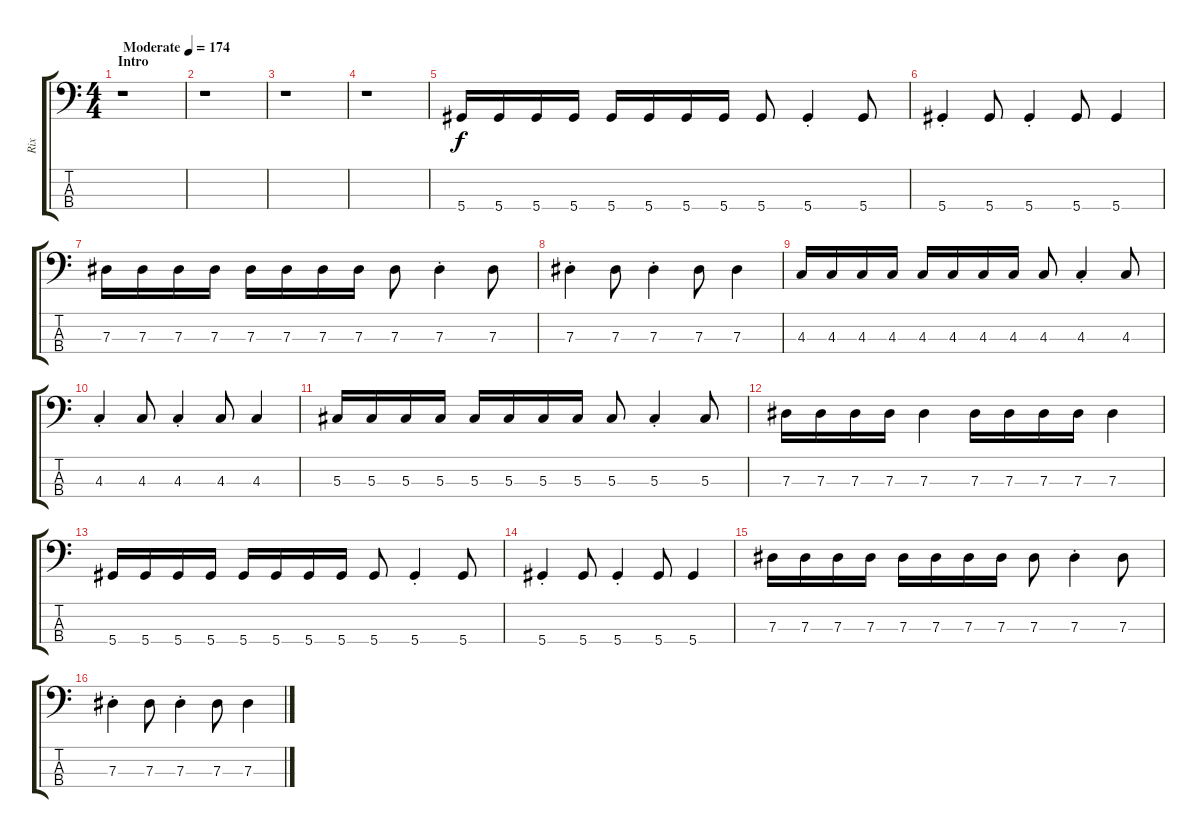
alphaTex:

\track ("Rix" "Rix") {instrument electricbasspick}
\staff {score tabs}
\tuning (Gb2 Db2 Ab1 Eb1) {hide}
\ts (4 4)
\section ("" "Intro")
\tempo (174 "Moderate")
\clef f4
\ks c
r.1{dy f instrument electricbasspick} |
r.1 |
r.1 |
r.1 |
5.4.16 5.4.16 5.4.16 5.4.16 5.4.16 5.4.16 5.4.16 5.4.16 5.4.8 5.4{st}.4 5.4.8 |
5.4{st}.4 5.4.8 5.4{st}.4 5.4.8 5.4.4 |
7.3.16 7.3.16 7.3.16 7.3.16 7.3.16 7.3.16 7.3.16 7.3.16 7.3.8 7.3{st}.4 7.3.8 |
7.3{st}.4 7.3.8 7.3{st}.4 7.3.8 7.3.4 |
4.3.16 4.3.16 4.3.16 4.3.16 4.3.16 4.3.16 4.3.16 4.3.16 4.3.8 4.3{st}.4 4.3.8 |
4.3{st}.4 4.3.8 4.3{st}.4 4.3.8 4.3.4 |
5.3.16 5.3.16 5.3.16 5.3.16 5.3.16 5.3.16 5.3.16 5.3.16 5.3.8 5.3{st}.4 5.3.8 |
7.3.16 7.3.16 7.3.16 7.3.16 7.3.4 7.3.16 7.3.16 7.3.16 7.3.16 7.3.4 |
5.4.16 5.4.16 5.4.16 5.4.16 5.4.16 5.4.16 5.4.16 5.4.16 5.4.8 5.4{st}.4 5.4.8 |
5.4{st}.4 5.4.8 5.4{st}.4 5.4.8 5.4.4 |
7.3.16 7.3.16 7.3.16 7.3.16 7.3.16 7.3.16 7.3.16 7.3.16 7.3.8 7.3{st}.4 7.3.8 |
7.3{st}.4 7.3.8 7.3{st}.4 7.3.8 7.3.4
